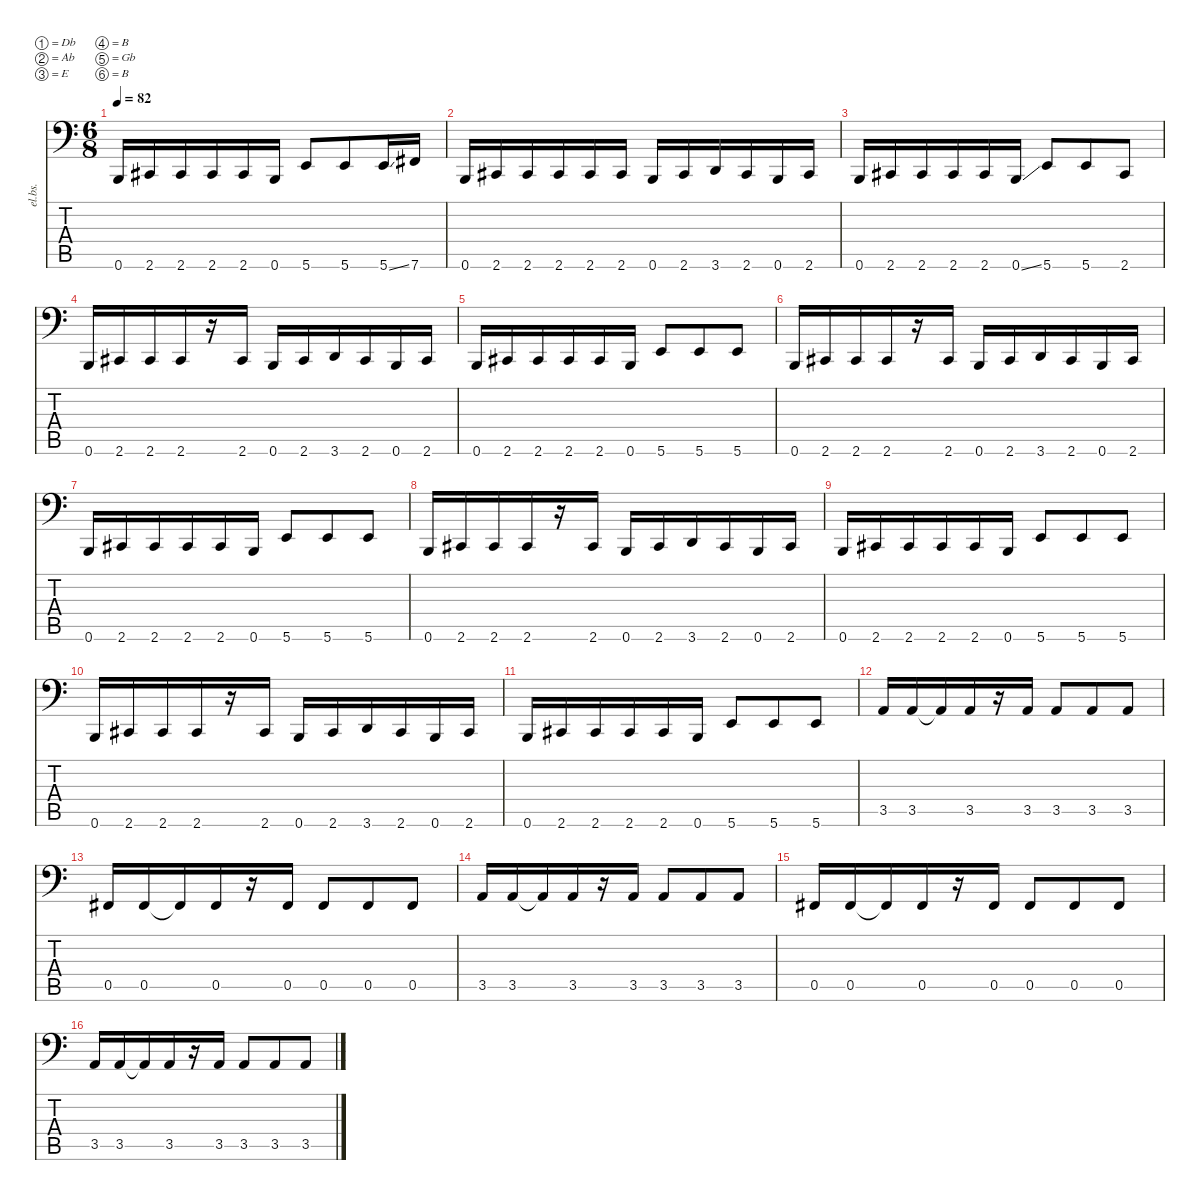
\defaultSystemsLayout 4
\hideDynamics
\bracketExtendMode nobrackets
\otherSystemsTrackNameOrientation horizontal
\track ("Bass" "el.bs.") {instrument electricbasspick}
\staff {score tabs}
\tuning (Db3 Ab2 E2 B1 Gb1 B0)
\ts (6 8)
\tempo 82
\clef f4
\ks c
0.6.16{dy f} 2.6{acc #}.16 2.6{acc #}.16 2.6{acc #}.16 2.6{acc #}.16 0.6.16 5.6.8 5.6.8 5.6{ss}.16 7.6{acc #}.16 |
0.6.16 2.6{acc #}.16 2.6{acc #}.16 2.6{acc #}.16 2.6{acc #}.16 2.6{acc #}.16 0.6.16 2.6{acc #}.16 3.6.16 2.6{acc #}.16 0.6.16 2.6{acc #}.16 |
0.6.16 2.6{acc #}.16 2.6{acc #}.16 2.6{acc #}.16 2.6{acc #}.16 0.6{ss}.16 5.6.8 5.6.8 2.6{acc #}.8 |
0.6.16 2.6{acc #}.16 2.6{acc #}.16 2.6{acc #}.16 r.16 2.6{acc #}.16 0.6.16 2.6{acc #}.16 3.6.16 2.6{acc #}.16 0.6.16 2.6{acc #}.16 |
0.6.16 2.6{acc #}.16 2.6{acc #}.16 2.6{acc #}.16 2.6{acc #}.16 0.6.16 5.6.8 5.6.8 5.6.8 |
0.6.16 2.6{acc #}.16 2.6{acc #}.16 2.6{acc #}.16 r.16 2.6{acc #}.16 0.6.16 2.6{acc #}.16 3.6.16 2.6{acc #}.16 0.6.16 2.6{acc #}.16 |
0.6.16 2.6{acc #}.16 2.6{acc #}.16 2.6{acc #}.16 2.6{acc #}.16 0.6.16 5.6.8 5.6.8 5.6.8 |
0.6.16 2.6{acc #}.16 2.6{acc #}.16 2.6{acc #}.16 r.16 2.6{acc #}.16 0.6.16 2.6{acc #}.16 3.6.16 2.6{acc #}.16 0.6.16 2.6{acc #}.16 |
0.6.16 2.6{acc #}.16 2.6{acc #}.16 2.6{acc #}.16 2.6{acc #}.16 0.6.16 5.6.8 5.6.8 5.6.8 |
0.6.16 2.6{acc #}.16 2.6{acc #}.16 2.6{acc #}.16 r.16 2.6{acc #}.16 0.6.16 2.6{acc #}.16 3.6.16 2.6{acc #}.16 0.6.16 2.6{acc #}.16 |
0.6.16 2.6{acc #}.16 2.6{acc #}.16 2.6{acc #}.16 2.6{acc #}.16 0.6.16 5.6.8 5.6.8 5.6.8 |
3.5.16 3.5.16 3.5{t}.16 3.5.16 r.16 3.5.16 3.5.8 3.5.8 3.5.8 |
0.5{acc #}.16 0.5{acc #}.16 0.5{t acc #}.16 0.5{acc #}.16 r.16 0.5{acc #}.16 0.5{acc #}.8 0.5{acc #}.8 0.5{acc #}.8 |
3.5.16 3.5.16 3.5{t}.16 3.5.16 r.16 3.5.16 3.5.8 3.5.8 3.5.8 |
0.5{acc #}.16 0.5{acc #}.16 0.5{t acc #}.16 0.5{acc #}.16 r.16 0.5{acc #}.16 0.5{acc #}.8 0.5{acc #}.8 0.5{acc #}.8 |
3.5.16 3.5.16 3.5{t}.16 3.5.16 r.16 3.5.16 3.5.8 3.5.8 3.5.8
